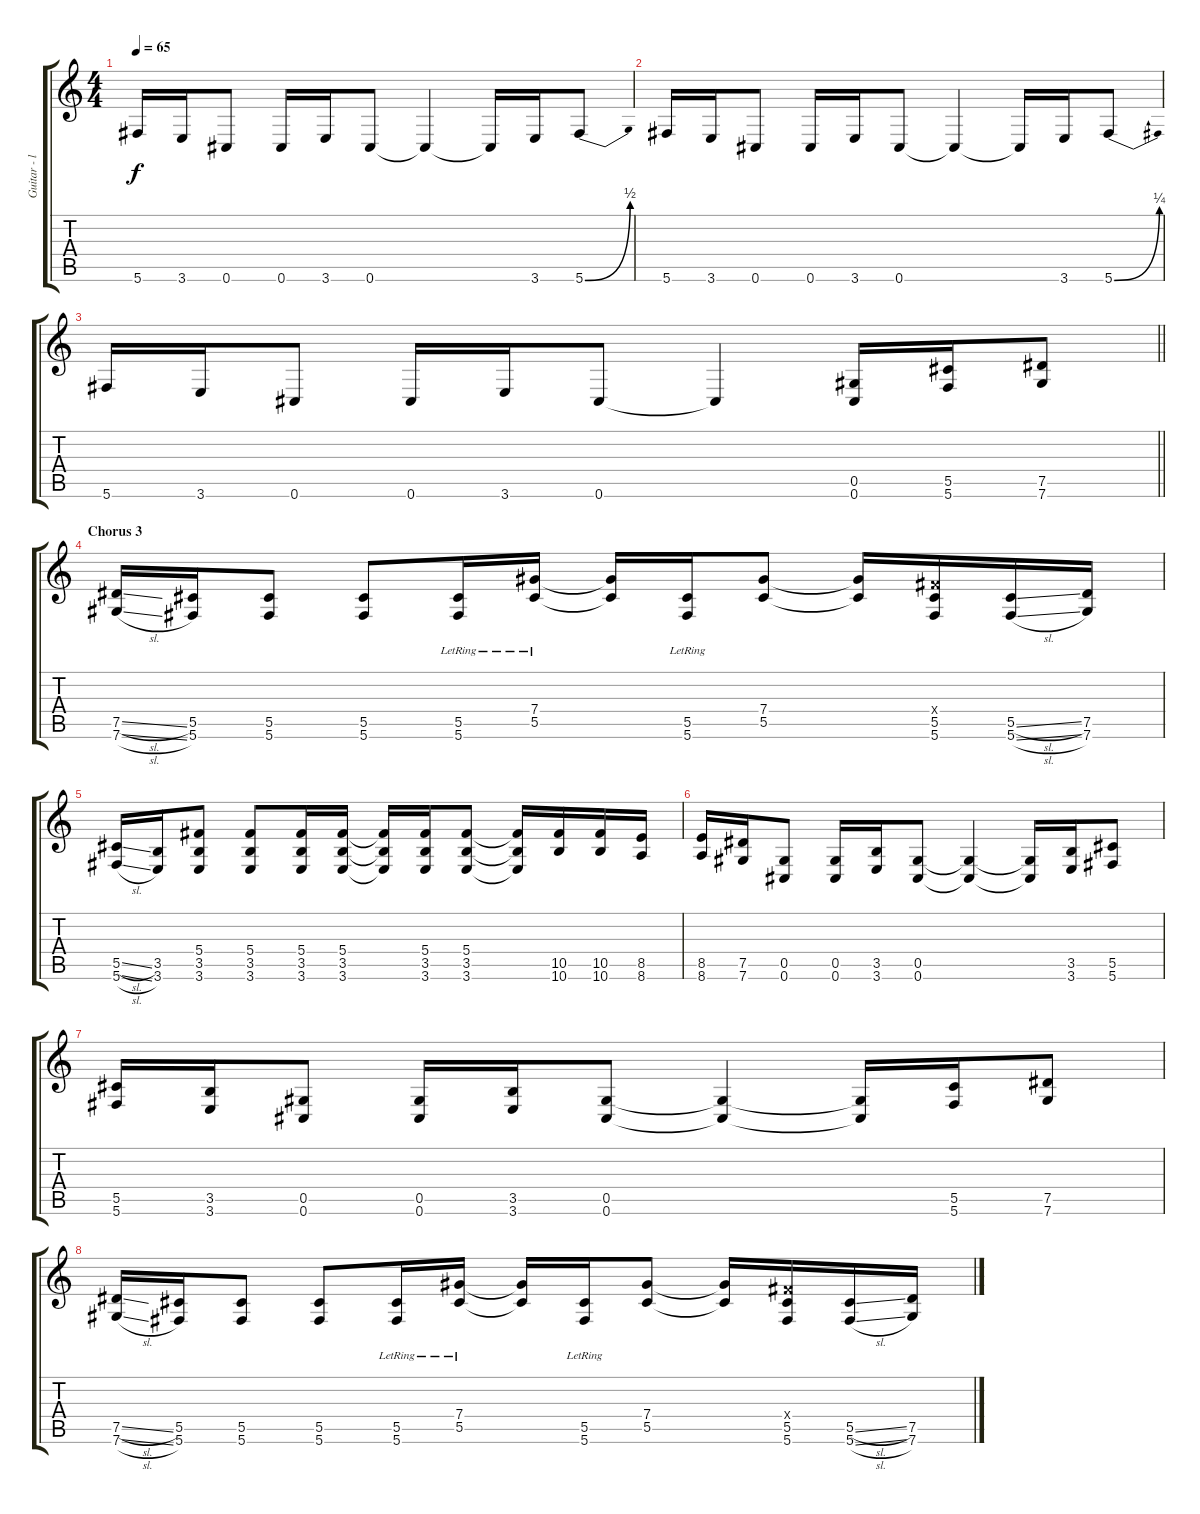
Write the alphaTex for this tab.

\track ("Guitar - left" "Guitar - l") {instrument distortionguitar}
\staff {score tabs}
\tuning (Eb4 Bb3 Gb3 Db3 Ab2 Db2) {hide}
\ts (4 4)
\tempo 65
\clef g2
\ks c
5.6.16{dy f} 3.6.16 0.6.8 0.6.16 3.6.16 0.6.8 0.6{t}.4 0.6{t}.16 3.6.16 5.6{be (bend 0 0 60 2)}.8 |
5.6.16 3.6.16 0.6.8 0.6.16 3.6.16 0.6.8 0.6{t}.4 0.6{t}.16 3.6.16 5.6{be (bend 0 0 60 1)}.8 |
\barLineRight lightlight
5.6.16 3.6.16 0.6.8 0.6.16 3.6.16 0.6.8 0.6{t}.4 (0.5 0.6).16 (5.5 5.6).16 (7.5 7.6).8 |
\section ("" "Chorus 3")
(7.5{sl} 7.6{sl}).16 (5.5 5.6).16 (5.5 5.6).8 (5.5 5.6).8 (5.5{lr} 5.6{lr}).16 (7.4{lr} 5.5{lr}).16 (7.4{t} 5.5{t}).16 (5.5{lr} 5.6{lr}).16 (7.4 5.5).8 (7.4{t} 5.5{t}).16 (5.4{x} 5.5 5.6).16 (5.5{sl} 5.6{sl}).16 (7.5 7.6).16 |
(5.5{sl} 5.6{sl}).16 (3.5 3.6).16 (5.4 3.5 3.6).8 (5.4 3.5 3.6).8 (5.4 3.5 3.6).16 (5.4 3.5 3.6).16 (5.4{t} 3.5{t} 3.6{t}).16 (5.4 3.5 3.6).16 (5.4 3.5 3.6).8 (5.4{t} 3.5{t} 3.6{t}).16 (10.5 10.6).16 (10.5 10.6).16 (8.5 8.6).16 |
(8.5 8.6).16 (7.5 7.6).16 (0.5 0.6).8 (0.5 0.6).16 (3.5 3.6).16 (0.5 0.6).8 (0.5{t} 0.6{t}).4 (0.5{t} 0.6{t}).16 (3.5 3.6).16 (5.5 5.6).8 |
(5.5 5.6).16 (3.5 3.6).16 (0.5 0.6).8 (0.5 0.6).16 (3.5 3.6).16 (0.5 0.6).8 (0.5{t} 0.6{t}).4 (0.5{t} 0.6{t}).16 (5.5 5.6).16 (7.5 7.6).8 |
(7.5{sl} 7.6{sl}).16 (5.5 5.6).16 (5.5 5.6).8 (5.5 5.6).8 (5.5{lr} 5.6{lr}).16 (7.4{lr} 5.5{lr}).16 (7.4{t} 5.5{t}).16 (5.5{lr} 5.6{lr}).16 (7.4 5.5).8 (7.4{t} 5.5{t}).16 (5.4{x} 5.5 5.6).16 (5.5{sl} 5.6{sl}).16 (7.5 7.6).16
